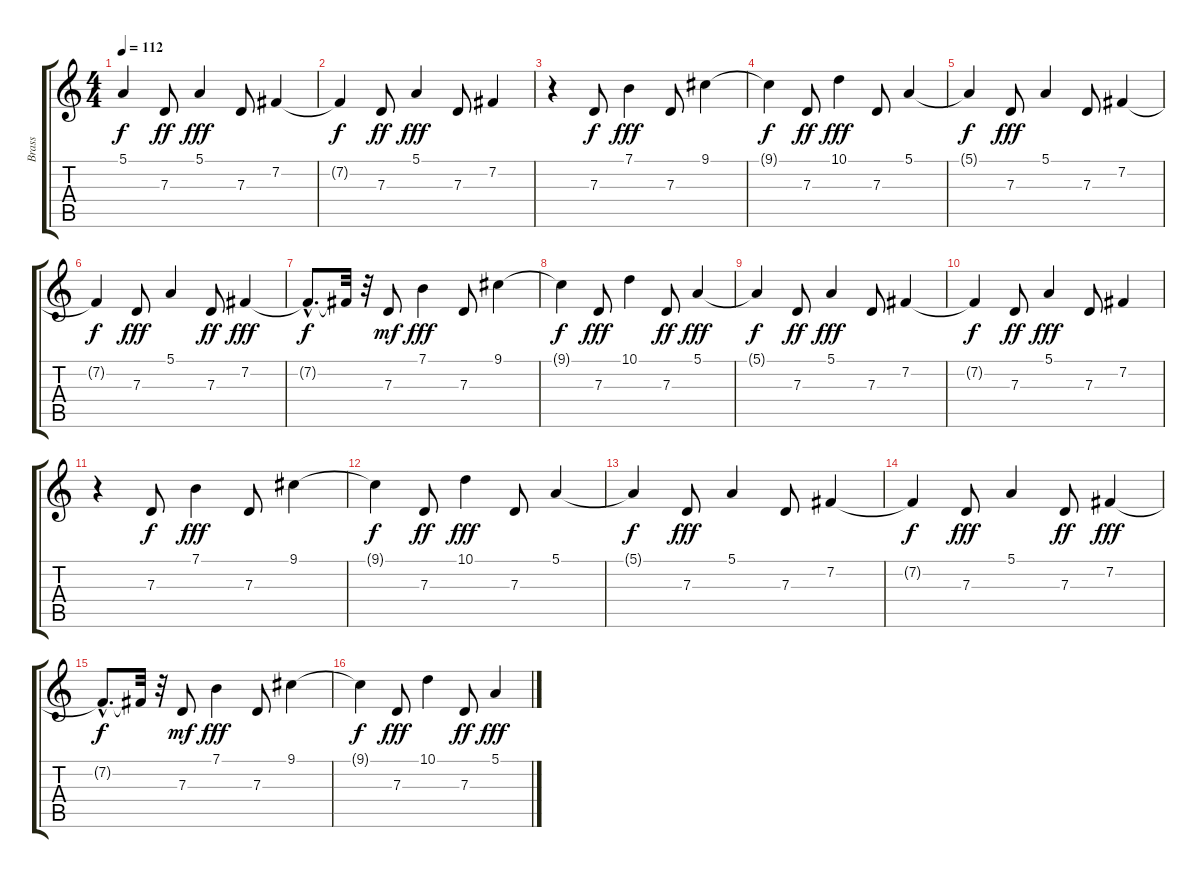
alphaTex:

\track ("Brass" "Brass") {instrument trombone}
\staff {score tabs}
\tuning (E4 B3 G3 D3 A2 E2) {hide}
\ts (4 4)
\tempo 112
\clef g2
\ks c
5.1{t}.4{dy f} 7.3.8{dy ff} 5.1.4{dy fff} 7.3.8 7.2.4 |
7.2{t}.4{dy f} 7.3.8{dy ff} 5.1.4{dy fff} 7.3.8 7.2.4 |
r.4 7.3.8{dy f volume 11 instrument trombone} 7.1.4{dy fff} 7.3.8 9.1.4 |
9.1{t}.4{dy f} 7.3.8{dy ff} 10.1.4{dy fff} 7.3.8 5.1.4 |
5.1{t}.4{dy f} 7.3.8{dy fff} 5.1.4 7.3.8 7.2.4 |
7.2{t}.4{dy f} 7.3.8{dy fff} 5.1.4 7.3.8{dy ff} 7.2.4{dy fff} |
7.2{hac t}.8{d dy f} 7.2{t}.32 r.32 7.3.8{dy mf} 7.1.4{dy fff} 7.3.8 9.1.4 |
9.1{t}.4{dy f} 7.3.8{dy fff} 10.1.4 7.3.8{dy ff} 5.1.4{dy fff} |
5.1{t}.4{dy f} 7.3.8{dy ff} 5.1.4{dy fff} 7.3.8 7.2.4 |
7.2{t}.4{dy f} 7.3.8{dy ff} 5.1.4{dy fff} 7.3.8 7.2.4 |
r.4 7.3.8{dy f volume 11 instrument trombone} 7.1.4{dy fff} 7.3.8 9.1.4 |
9.1{t}.4{dy f} 7.3.8{dy ff} 10.1.4{dy fff} 7.3.8 5.1.4 |
5.1{t}.4{dy f} 7.3.8{dy fff} 5.1.4 7.3.8 7.2.4 |
7.2{t}.4{dy f} 7.3.8{dy fff} 5.1.4 7.3.8{dy ff} 7.2.4{dy fff} |
7.2{hac t}.8{d dy f} 7.2{t}.32 r.32 7.3.8{dy mf} 7.1.4{dy fff} 7.3.8 9.1.4 |
9.1{t}.4{dy f} 7.3.8{dy fff} 10.1.4 7.3.8{dy ff} 5.1.4{dy fff}
